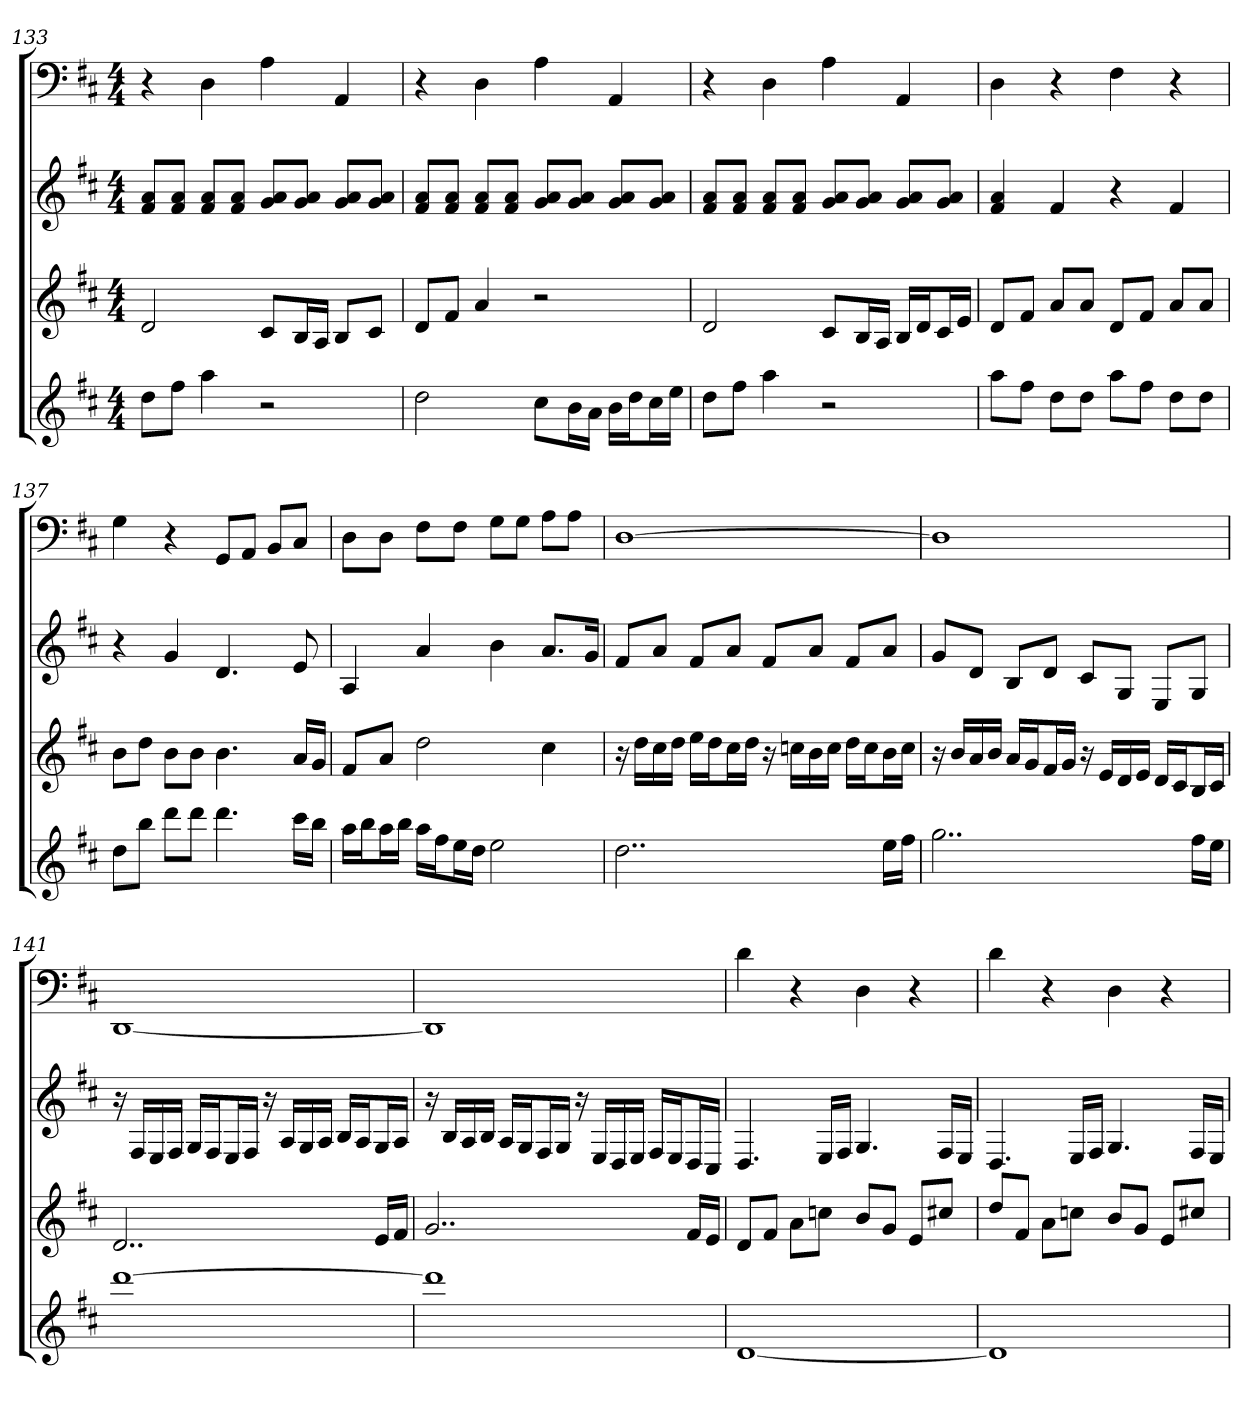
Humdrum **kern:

**kern	**kern	**kern	**kern
*part4	*part3	*part2	*part1
*staff4	*staff3	*staff2	*staff1
*k[f#c#]	*k[f#c#]	*k[f#c#]	*k[f#c#]
*D:	*D:	*D:	*D:
*M4/4	*M4/4	*M4/4	*M4/4
=133	=133	=133	=133
8ddL	2d	8f# 8aL	4r
8ff#J	.	8f# 8aJ	.
4aa	.	8f# 8aL	4D
.	.	8f# 8aJ	.
2r	8c#L	8g 8aL	4A
.	16BL	8g 8aJ	.
.	16AJJ	.	.
.	8BL	8g 8aL	4AA
.	8c#J	8g 8aJ	.
=134	=134	=134	=134
2dd	8dL	8f# 8aL	4r
.	8f#J	8f# 8aJ	.
.	4a	8f# 8aL	4D
.	.	8f# 8aJ	.
8cc#L	2r	8g 8aL	4A
16bL	.	8g 8aJ	.
16aJJ	.	.	.
16bLL	.	8g 8aL	4AA
16ddJ	.	.	.
16cc#L	.	8g 8aJ	.
16eeJJ	.	.	.
=135	=135	=135	=135
8ddL	2d	8f# 8aL	4r
8ff#J	.	8f# 8aJ	.
4aa	.	8f# 8aL	4D
.	.	8f# 8aJ	.
2r	8c#L	8g 8aL	4A
.	16BL	8g 8aJ	.
.	16AJJ	.	.
.	16BLL	8g 8aL	4AA
.	16dJ	.	.
.	16c#L	8g 8aJ	.
.	16eJJ	.	.
=136	=136	=136	=136
8aaL	8dL	4f# 4a	4D
8ff#J	8f#J	.	.
8ddL	8aL	4f#	4r
8ddJ	8aJ	.	.
8aaL	8dL	4r	4F#
8ff#J	8f#J	.	.
8ddL	8aL	4f#	4r
8ddJ	8aJ	.	.
=137	=137	=137	=137
8ddL	8bL	4r	4G
8bbJ	8ddJ	.	.
8dddL	8bL	4g	4r
8dddJ	8bJ	.	.
4.ddd	4.b	4.d	8GGL
.	.	.	8AAJ
.	.	.	8BBL
16ccc#LL	16aLL	8e	8C#J
16bbJJ	16gJJ	.	.
=138	=138	=138	=138
16aaLL	8f#L	4A	8DL
16bbJ	.	.	.
16aaL	8aJ	.	8DJ
16bbJJ	.	.	.
16aaLL	2dd	4a	8F#L
16ff#J	.	.	.
16eeL	.	.	8F#J
16ddJJ	.	.	.
2ee	.	4b	8GL
.	.	.	8GJ
.	4cc#	8.aL	8AL
.	.	.	8AJ
.	.	16gJk	.
=139	=139	=139	=139
2..dd	16r	8f#L	[1D
.	16ddLL	.	.
.	16cc#	8aJ	.
.	16ddJJ	.	.
.	16eeLL	8f#L	.
.	16ddJ	.	.
.	16cc#L	8aJ	.
.	16ddJJ	.	.
.	16r	8f#L	.
.	16ccnLL	.	.
.	16b	8aJ	.
.	16ccJJ	.	.
.	16ddLL	8f#L	.
.	16ccJ	.	.
16eeLL	16bL	8aJ	.
16ff#JJ	16ccJJ	.	.
=140	=140	=140	=140
2..gg	16r	8gL	1D]
.	16bLL	.	.
.	16a	8dJ	.
.	16bJJ	.	.
.	16aLL	8BL	.
.	16gJ	.	.
.	16f#L	8dJ	.
.	16gJJ	.	.
.	16r	8c#L	.
.	16eLL	.	.
.	16d	8GJ	.
.	16eJJ	.	.
.	16dLL	8EL	.
.	16c#J	.	.
16ff#LL	16BL	8GJ	.
16eeJJ	16c#JJ	.	.
=141	=141	=141	=141
[1ddd	2..d	16r	[1DD
.	.	16F#LL	.
.	.	16E	.
.	.	16F#JJ	.
.	.	16GLL	.
.	.	16F#J	.
.	.	16EL	.
.	.	16F#JJ	.
.	.	16r	.
.	.	16ALL	.
.	.	16G	.
.	.	16AJJ	.
.	.	16BLL	.
.	.	16AJ	.
.	16eLL	16GL	.
.	16f#JJ	16AJJ	.
=142	=142	=142	=142
1ddd]	2..g	16r	1DD]
.	.	16BLL	.
.	.	16A	.
.	.	16BJJ	.
.	.	16ALL	.
.	.	16GJ	.
.	.	16F#L	.
.	.	16GJJ	.
.	.	16r	.
.	.	16ELL	.
.	.	16D	.
.	.	16EJJ	.
.	.	16F#LL	.
.	.	16EJ	.
.	16f#LL	16DL	.
.	16eJJ	16C#JJ	.
=143	=143	=143	=143
[1d	8dL	4.D	4d
.	8f#J	.	.
.	8aL	.	4r
.	8ccnJ	16ELL	.
.	.	16F#JJ	.
.	8bL	4.G	4D
.	8gJ	.	.
.	8eL	.	4r
.	8cc#XJ	16F#LL	.
.	.	16EJJ	.
=144	=144	=144	=144
1d]	8ddL	4.D	4d
.	8f#J	.	.
.	8aL	.	4r
.	8ccnJ	16ELL	.
.	.	16F#JJ	.
.	8bL	4.G	4D
.	8gJ	.	.
.	8eL	.	4r
.	8cc#XJ	16F#LL	.
.	.	16EJJ	.
=	=	=	=
*-	*-	*-	*-
